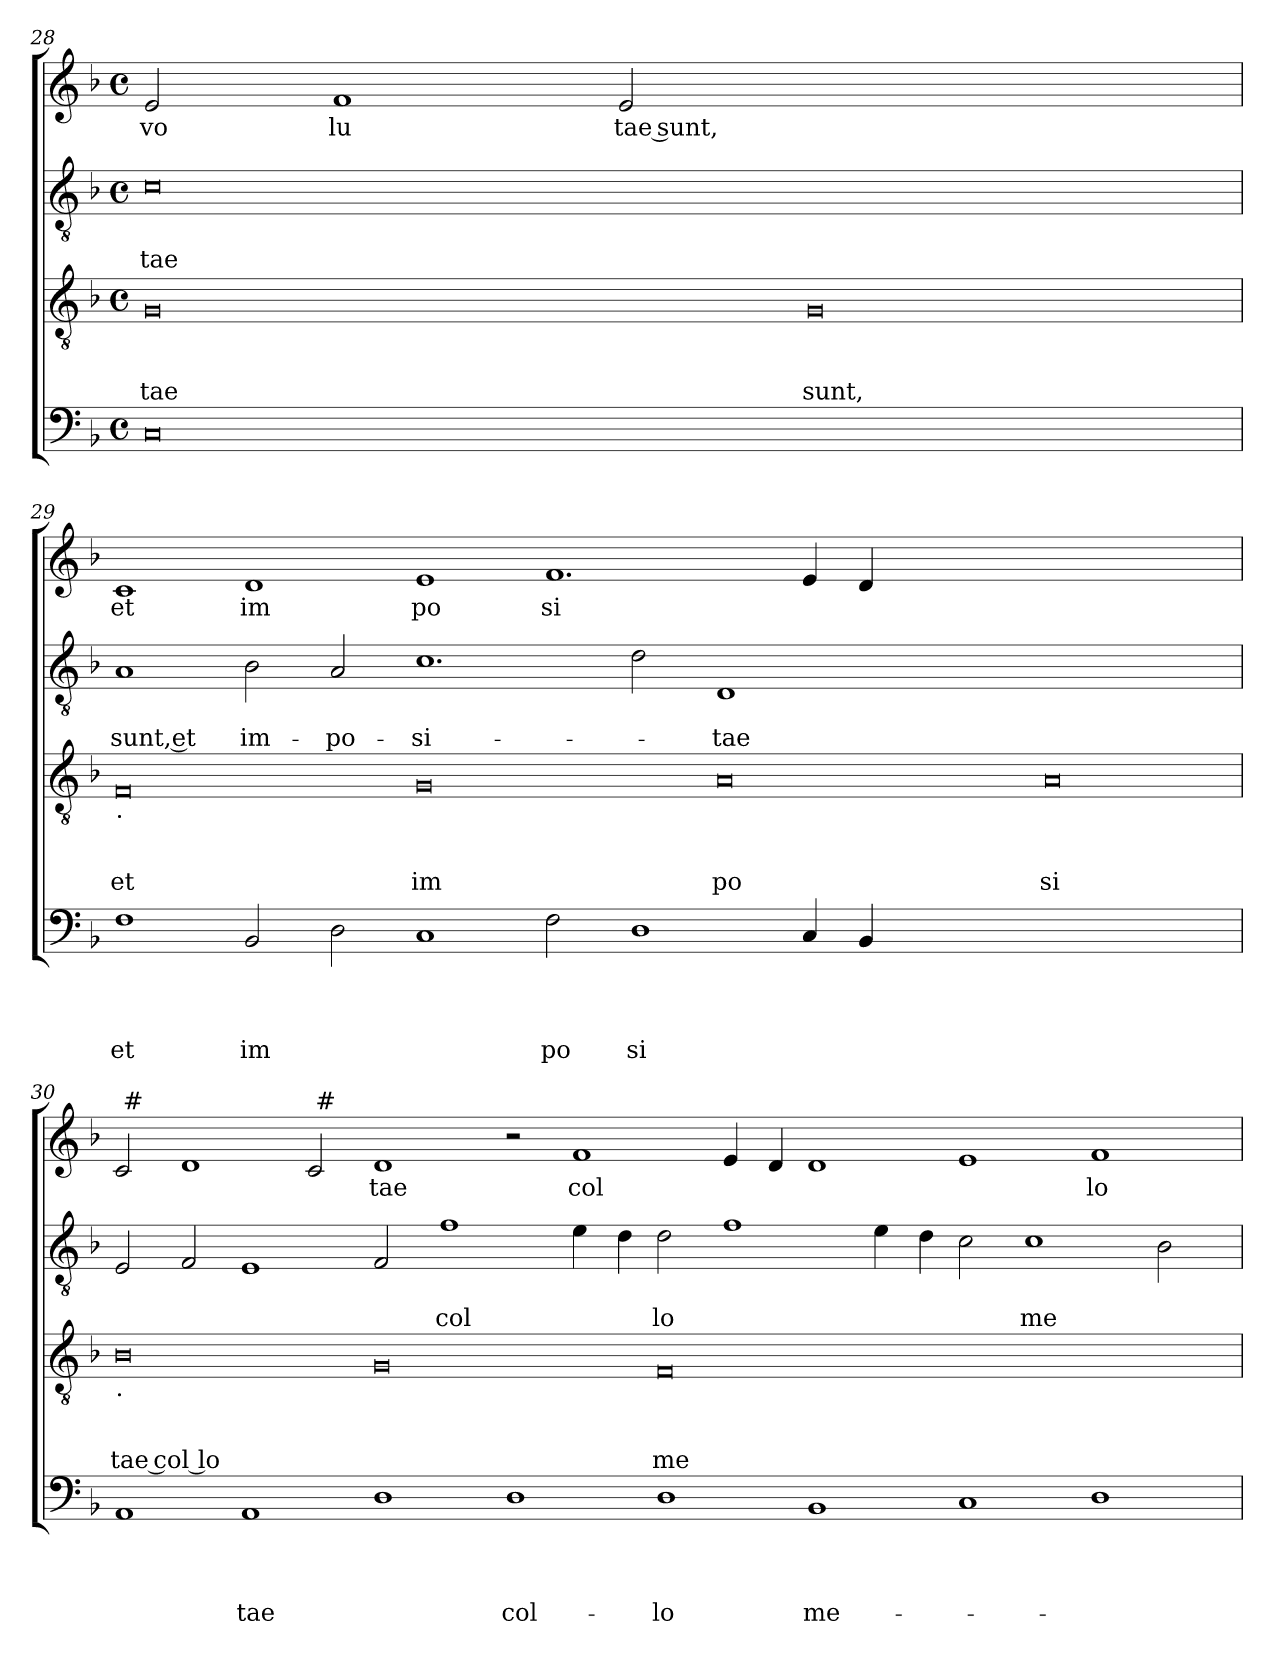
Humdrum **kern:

**kern	**text	**text	**text	**text	**kern	**text	**text	**text	**kern	**text	**text	**kern	**text
*part4	*part4	*part4	*part4	*part4	*part3	*part3	*part3	*part3	*part2	*part2	*part2	*part1	*part1
*staff4	*staff4	*staff4	*staff4	*staff4	*staff3	*staff3	*staff3	*staff3	*staff2	*staff2	*staff2	*staff1	*staff1
!!LO:LB:g=z
*clefF4	*	*	*	*	*clefGv2	*	*	*	*clefGv2	*	*	*clefG2	*
*k[b-]	*	*	*	*	*k[b-]	*	*	*	*k[b-]	*	*	*k[b-]	*
*F:	*	*	*	*	*F:	*	*	*	*F:	*	*	*F:	*
*M4/4	*	*	*	*	*M4/4	*	*	*	*M4/4	*	*	*M4/4	*
*met(c)	*	*	*	*	*met(c)	*	*	*	*met(c)	*	*	*met(c)	*
=28	=28	=28	=28	=28	=28	=28	=28	=28	=28	=28	=28	=28	=28
!	!	!	!	!	!	!	!	!LO:LY:b	!	!	!LO:LY:b	!	!LO:LY:b
0C	.	.	.	.	0G	.	.	tae	0c	.	tae	2e/	vo
!	!	!	!	!	!	!	!	!	!	!	!	!	!LO:LY:b
.	.	.	.	.	.	.	.	.	.	.	.	1f	lu
!	!	!	!	!	!	!	!	!	!	!	!	!	!LO:LY:b
.	.	.	.	.	.	.	.	.	.	.	.	2e/	tae sunt,
!	!	!	!	!	!	!	!	!LO:LY:b	!	!	!	!	!
0ryy	.	.	.	.	0G	.	.	sunt,	0ryy	.	.	0ryy	.
=29	=29	=29	=29	=29	=29	=29	=29	=29	=29	=29	=29	=29	=29
!	!	!	!	!	!LO:TX:b:t=.	!	!	!	!	!	!	!	!
!	!	!	!	!LO:LY:b	!	!	!	!LO:LY:b	!	!	!LO:LY:b:rj	!	!LO:LY:b
1F	.	.	.	et	0F	.	.	et	1A	.	sunt, et	1c	et
!	!	!	!	!LO:LY:b	!	!	!	!	!	!	!LO:LY:b	!	!LO:LY:b
2BB-/	.	.	.	im	.	.	.	.	2B-\	.	im-	1d	im
!	!	!	!	!	!	!	!	!	!	!	!LO:LY:b	!	!
2D\	.	.	.	.	.	.	.	.	2A/	.	-po-	.	.
!	!	!	!	!	!	!	!	!LO:LY:b	!	!	!LO:LY:b	!	!LO:LY:b
1C	.	.	.	.	0G	.	.	im	1.c	.	-si-	1e	po
!	!	!	!	!LO:LY:b	!	!	!	!	!	!	!	!	!LO:LY:b
2F\	.	.	.	po	.	.	.	.	.	.	.	1.f	si
!	!	!	!	!LO:LY:b	!	!	!	!	!	!	!	!	!
1D	.	.	.	si	.	.	.	.	2d\	.	.	.	.
!	!	!	!	!	!	!	!	!LO:LY:b	!	!	!LO:LY:b	!	!
.	.	.	.	.	0A	.	.	po	1D	.	-tae	.	.
4C/	.	.	.	.	.	.	.	.	.	.	.	4e/	.
4BB-/	.	.	.	.	.	.	.	.	.	.	.	4d/	.
0.ryy	.	.	.	.	.	.	.	.	0.ryy	.	.	0.ryy	.
!	!	!	!	!	!	!	!	!LO:LY:b	!	!	!	!	!
.	.	.	.	.	0A	.	.	si	.	.	.	.	.
!!LO:LB:g=z
=30	=30	=30	=30	=30	=30	=30	=30	=30	=30	=30	=30	=30	=30
!	!	!	!	!	!LO:TX:b:t=.	!	!	!	!	!	!	!	!
!	!	!	!	!	!	!	!	!LO:LY:b:rj	!	!	!	!	!
*	*	*	*	*	*	*	*	*	*	*	*	*^	*
*	*	*	*	*	*	*	*	*	*	*	*	*	*^	*
1AA	.	.	.	.	0B-	.	.	tae col lo	2E/	.	.	2c/	64ryy	1ryy	.
!	!	!	!	!	!	!	!	!	!	!	!	!	!LO:TX:a:t=#	!	!
.	.	.	.	.	.	.	.	.	.	.	.	.	1ryy	.	.
.	.	.	.	.	.	.	.	.	2F/	.	.	1d	.	.	.
!	!	!	!	!LO:LY:b	!	!	!	!	!	!	!	!	!	!	!
1AA	.	.	.	tae	.	.	.	.	1E	.	.	.	.	2ryy	.
.	.	.	.	.	.	.	.	.	.	.	.	.	1ryy	.	.
.	.	.	.	.	.	.	.	.	.	.	.	2c/	.	64ryy	.
!	!	!	!	!	!	!	!	!	!	!	!	!	!	!LO:TX:a:t=#	!
.	.	.	.	.	.	.	.	.	.	.	.	.	.	1ryy	.
!	!	!	!	!	!	!	!	!	!	!	!	!	!	!	!LO:LY:b
1D	.	.	.	.	0G	.	.	.	2F/	.	.	1d	.	.	tae
.	.	.	.	.	.	.	.	.	.	.	.	.	1ryy	.	.
!	!	!	!	!	!	!	!	!	!	!	!LO:LY:b	!	!	!	!
.	.	.	.	.	.	.	.	.	1f	.	col	.	.	.	.
.	.	.	.	.	.	.	.	.	.	.	.	.	.	1ryy	.
!	!	!	!	!LO:LY:b	!	!	!	!	!	!	!	!	!	!	!
1D	.	.	.	col-	.	.	.	.	.	.	.	2r	.	.	.
.	.	.	.	.	.	.	.	.	.	.	.	.	1ryy	.	.
!	!	!	!	!	!	!	!	!	!	!	!	!	!	!	!LO:LY:b
.	.	.	.	.	.	.	.	.	4e\	.	.	1f	.	.	col
.	.	.	.	.	.	.	.	.	.	.	.	.	.	1ryy	.
.	.	.	.	.	.	.	.	.	4d\	.	.	.	.	.	.
!	!	!	!	!LO:LY:b	!	!	!	!LO:LY:b	!	!	!LO:LY:b	!	!	!	!
1D	.	.	.	-lo	0F	.	.	me	2d\	.	lo	.	.	.	.
.	.	.	.	.	.	.	.	.	.	.	.	.	1ryy	.	.
.	.	.	.	.	.	.	.	.	1f	.	.	4e/	.	.	.
.	.	.	.	.	.	.	.	.	.	.	.	.	.	1ryy	.
.	.	.	.	.	.	.	.	.	.	.	.	4d/	.	.	.
!	!	!	!	!LO:LY:b	!	!	!	!	!	!	!	!	!	!	!
1BB-	.	.	.	me-	.	.	.	.	.	.	.	1d	.	.	.
.	.	.	.	.	.	.	.	.	.	.	.	.	1ryy	.	.
.	.	.	.	.	.	.	.	.	4e\	.	.	.	.	.	.
.	.	.	.	.	.	.	.	.	.	.	.	.	.	1ryy	.
.	.	.	.	.	.	.	.	.	4d\	.	.	.	.	.	.
1C	.	.	.	.	0ryy	.	.	.	2c\	.	.	1e	.	.	.
.	.	.	.	.	.	.	.	.	.	.	.	.	1ryy	.	.
!	!	!	!	!	!	!	!	!	!	!	!LO:LY:b	!	!	!	!
.	.	.	.	.	.	.	.	.	1c	.	me	.	.	.	.
.	.	.	.	.	.	.	.	.	.	.	.	.	.	1ryy	.
!	!	!	!	!	!	!	!	!	!	!	!	!	!	!	!LO:LY:b
1D	.	.	.	.	.	.	.	.	.	.	.	1f	.	.	lo
.	.	.	.	.	.	.	.	.	.	.	.	.	2ryy	.	.
.	.	.	.	.	.	.	.	.	2B-\	.	.	.	.	.	.
.	.	.	.	.	.	.	.	.	.	.	.	.	4ryy	4ryy	.
.	.	.	.	.	.	.	.	.	.	.	.	.	8...ryy	8...ryy	.
*	*	*	*	*	*	*	*	*	*	*	*	*v	*v	*v	*
=	=	=	=	=	=	=	=	=	=	=	=	=	=
*-	*-	*-	*-	*-	*-	*-	*-	*-	*-	*-	*-	*-	*-
